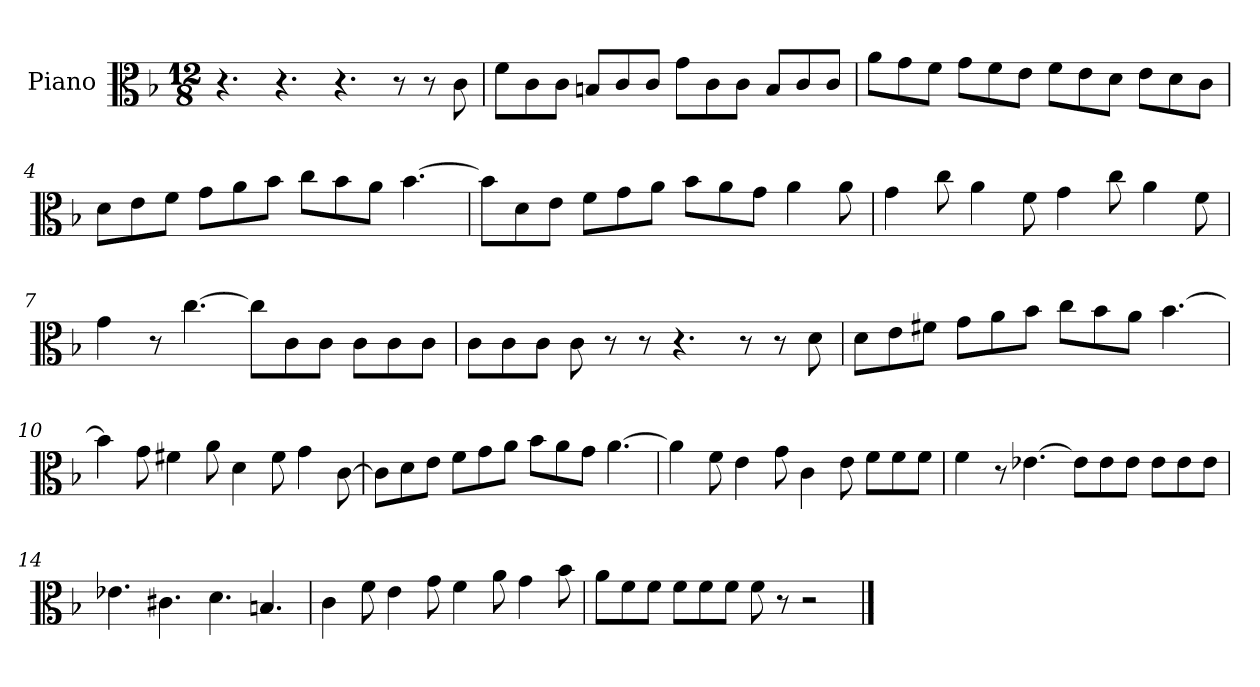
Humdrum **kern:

**kern
*part1
*staff1
*I"Piano
*I'Pno
*clefC3
*k[b-]
*M12/8
=1
4.r
4.r
4.r
8r
8r
8c\
=2
8f\L
8c\
8c\J
8Bn/L
8c/
8c/J
8g\L
8c\
8c\J
8B/L
8c/
8c/J
=3
8a\L
8g\
8f\J
8g\L
8f\
8e\J
8f\L
8e\
8d\J
8e\L
8d\
8c\J
=4
8d\L
8e\
8f\J
8g\L
8a\
8b-\J
8cc\L
8b-\
8a\J
[4.b-\
=5
8b-\L]
8d\
8e\J
8f\L
8g\
8a\J
8b-\L
8a\
8g\J
4a\
8a\
=6
4g\
8cc\
4a\
8f\
4g\
8cc\
4a\
8f\
=7
4g\
8r
[4.cc\
8cc\L]
8c\
8c\J
8c\L
8c\
8c\J
=8
8c\L
8c\
8c\J
8c\
8r
8r
4.r
8r
8r
8d\
=9
8d\L
8e\
8f#X\J
8g\L
8a\
8b-\J
8cc\L
8b-\
8a\J
[4.b-\
=10
4b-\]
8g\
4f#X\
8a\
4d\
8f#\
4g\
[8c\
=11
8c\L]
8d\
8e\J
8f\L
8g\
8a\J
8b-\L
8a\
8g\J
[4.a\
=12
4a\]
8f\
4e\
8g\
4c\
8e\
8f\L
8f\
8f\J
=13
4f\
8r
[4.e-X\
8e-\L]
8e-\
8e-\J
8e-\L
8e-\
8e-\J
=14
4.e-X\
4.c#X\
4.d\
4.Bn/
=15
4c\
8f\
4e\
8g\
4f\
8a\
4g\
8b-\
=16
8a\L
8f\
8f\J
8f\L
8f\
8f\J
8f\
8r
2r
==
*-
